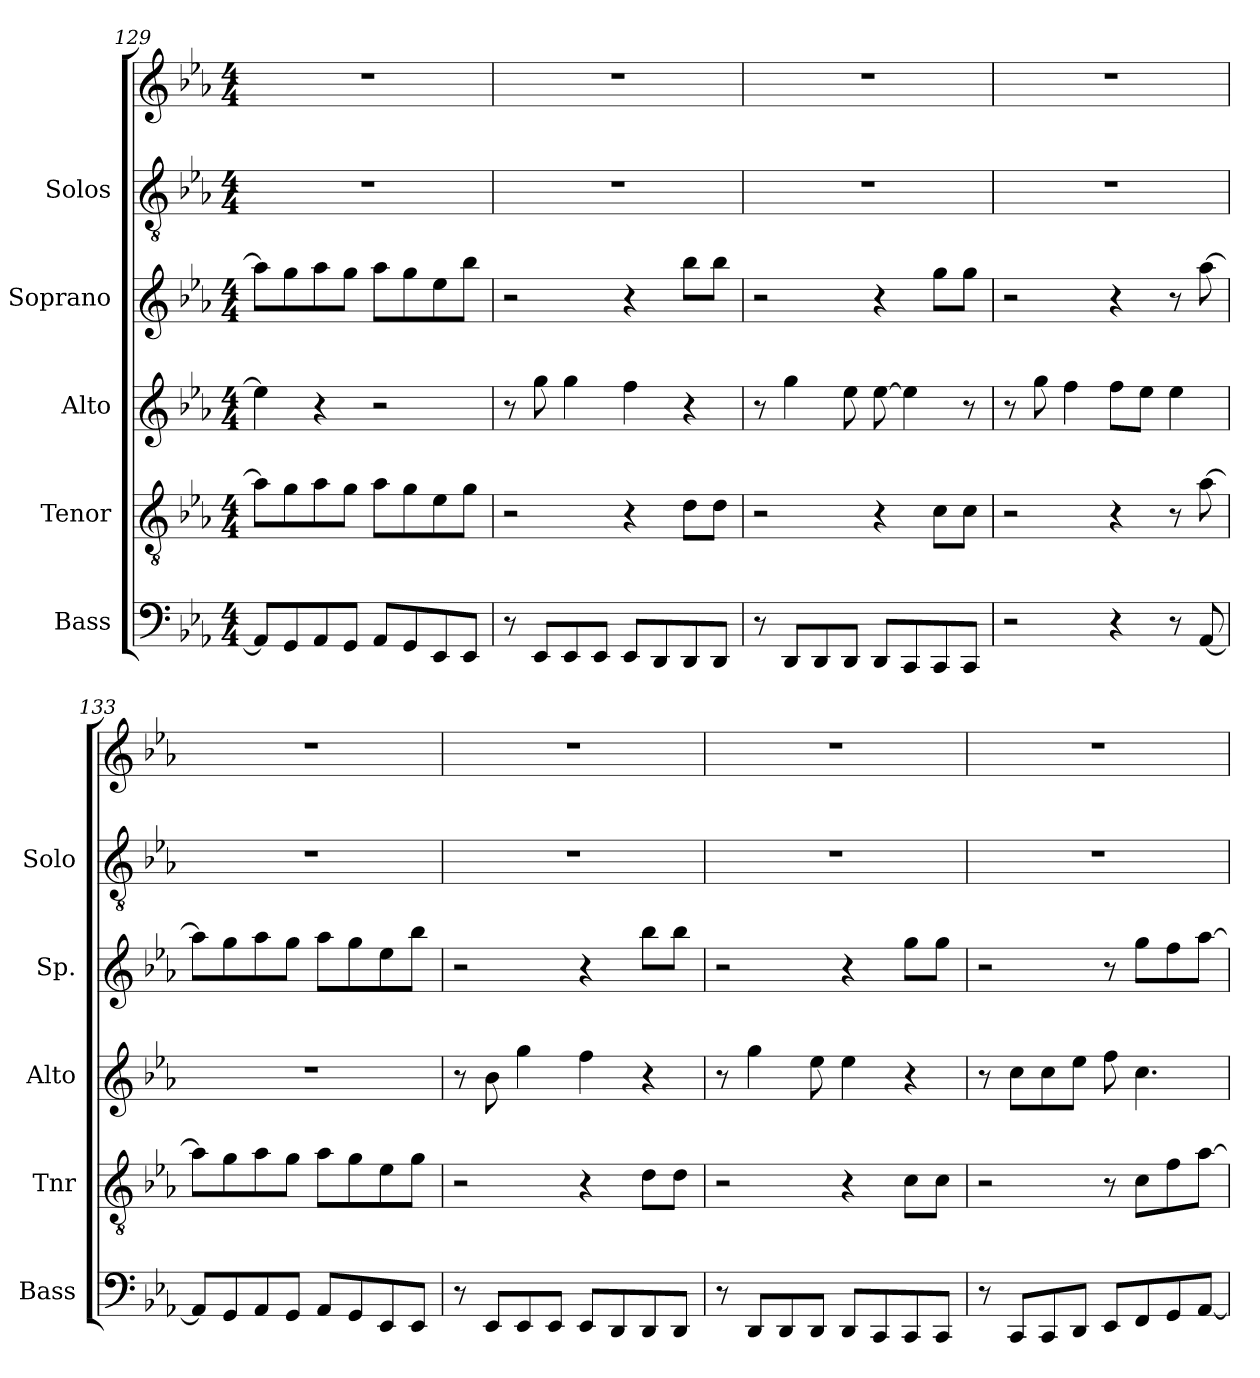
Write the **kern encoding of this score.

**kern	**kern	**kern	**kern	**kern	**kern
*part5	*part4	*part3	*part2	*part1	*part1
*staff6	*staff5	*staff4	*staff3	*staff2	*staff1
*I"Bass	*I"Tenor	*I"Alto	*I"Soprano	*I"Solos	*
*I'Bass	*I'Tnr	*I'Alto	*I'Sp.	*I'Solo	*
*clefF4	*clefGv2	*clefG2	*clefG2	*clefGv2	*clefG2
*k[b-e-a-]	*k[b-e-a-]	*k[b-e-a-]	*k[b-e-a-]	*k[b-e-a-]	*k[b-e-a-]
*M4/4	*M4/4	*M4/4	*M4/4	*M4/4	*M4/4
=129	=129	=129	=129	=129	=129
8AA-/L]	8a-\L]	4ee-\]	8aa-\L]	1r	1r
8GG/	8g\	.	8gg\	.	.
8AA-/	8a-\	4r	8aa-\	.	.
8GG/J	8g\J	.	8gg\J	.	.
8AA-/L	8a-\L	2r	8aa-\L	.	.
8GG/	8g\	.	8gg\	.	.
8EE-/	8e-\	.	8ee-\	.	.
8EE-/J	8g\J	.	8bb-\J	.	.
!!LO:PB:g=z
=130	=130	=130	=130	=130	=130
8r	2r	8r	2r	1r	1r
8EE-/L	.	8gg\	.	.	.
8EE-/	.	4gg\	.	.	.
8EE-/J	.	.	.	.	.
8EE-/L	4r	4ff\	4r	.	.
8DD/	.	.	.	.	.
8DD/	8d\L	4r	8bb-\L	.	.
8DD/J	8d\J	.	8bb-\J	.	.
=131	=131	=131	=131	=131	=131
8r	2r	8r	2r	1r	1r
8DD/L	.	4gg\	.	.	.
8DD/	.	.	.	.	.
8DD/J	.	8ee-\	.	.	.
8DD/L	4r	[8ee-\	4r	.	.
8CC/	.	4ee-\]	.	.	.
8CC/	8c\L	.	8gg\L	.	.
8CC/J	8c\J	8r	8gg\J	.	.
=132	=132	=132	=132	=132	=132
2r	2r	8r	2r	1r	1r
.	.	8gg\	.	.	.
.	.	4ff\	.	.	.
4r	4r	8ff\L	4r	.	.
.	.	8ee-\J	.	.	.
8r	8r	4ee-\	8r	.	.
[8AA-/	[8a-\	.	[8aa-\	.	.
=133	=133	=133	=133	=133	=133
8AA-/L]	8a-\L]	1r	8aa-\L]	1r	1r
8GG/	8g\	.	8gg\	.	.
8AA-/	8a-\	.	8aa-\	.	.
8GG/J	8g\J	.	8gg\J	.	.
8AA-/L	8a-\L	.	8aa-\L	.	.
8GG/	8g\	.	8gg\	.	.
8EE-/	8e-\	.	8ee-\	.	.
8EE-/J	8g\J	.	8bb-\J	.	.
!!LO:LB:g=z
=134	=134	=134	=134	=134	=134
8r	2r	8r	2r	1r	1r
8EE-/L	.	8b-\	.	.	.
8EE-/	.	4gg\	.	.	.
8EE-/J	.	.	.	.	.
8EE-/L	4r	4ff\	4r	.	.
8DD/	.	.	.	.	.
8DD/	8d\L	4r	8bb-\L	.	.
8DD/J	8d\J	.	8bb-\J	.	.
=135	=135	=135	=135	=135	=135
8r	2r	8r	2r	1r	1r
8DD/L	.	4gg\	.	.	.
8DD/	.	.	.	.	.
8DD/J	.	8ee-\	.	.	.
8DD/L	4r	4ee-\	4r	.	.
8CC/	.	.	.	.	.
8CC/	8c\L	4r	8gg\L	.	.
8CC/J	8c\J	.	8gg\J	.	.
=136	=136	=136	=136	=136	=136
8r	2r	8r	2r	1r	1r
8CC/L	.	8cc\L	.	.	.
8CC/	.	8cc\	.	.	.
8DD/J	.	8ee-\J	.	.	.
8EE-/L	8r	8ff\	8r	.	.
8FF/	8c\L	4.cc\	8gg\L	.	.
8GG/	8f\	.	8ff\	.	.
[8AA-/J	[8a-\J	.	[8aa-\J	.	.
=	=	=	=	=	=
*-	*-	*-	*-	*-	*-
